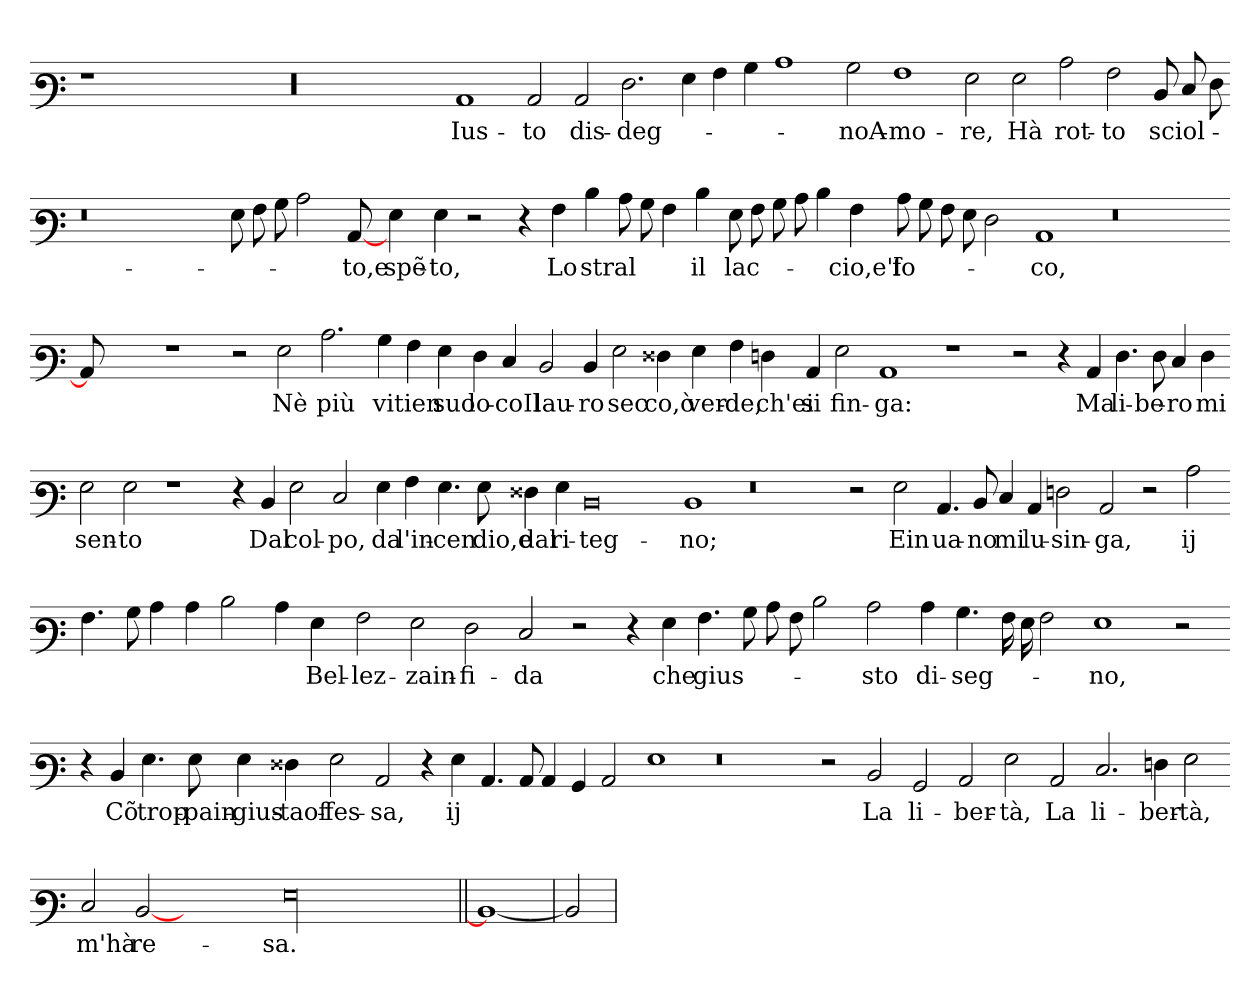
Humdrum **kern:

**kern	**text
*part1	*part1
*staff1	*staff1
*clefF3	*
*k[]	*
=	=
1r	.
0.ryy	.
00r	.
1C	Ius-
2C	to
2C	dis-
2.F	deg-
4G	.
4A	.
4B	.
1c	.
2B	noA-
1A	mo-
2G	re,
2G	Hà
2c	rot-
2A	to
8D	sciol-
8E	.
8F	.
=-	=-
0.r	.
8G	.
8A	.
8B	.
2c	.
[8C	to,e
4G	spẽ-
4G	to,
2r	.
4r	.
4A	Lo
4d	stral
8c	.
8B	.
4A	.
4d	il
8G	lac-
8A	.
8B	.
8c	.
4d	.
4A	cio,e'l
8c	fo-
8B	.
8A	.
8G	.
2F	.
1C	co,
0r	.
=-	=-
8C]	.
1ryy	.
1r	.
2r	.
2G	Nѐ
2.c	più
4B	vi
4A	tien
4G	suo
4F	lo-
4E	coIl
2D	lau-
4D	ro
2G	sec-
4F##X	co,ò
4G	ver-
4A	de,
4F	ch'ei
4C	si
2G	fin-
1C	ga:
1r	.
2r	.
4r	.
4C	Ma
4.F	li-
8F	be-
4E	ro
4F	mi
=-	=-
2G	sen-
2G	to
1r	.
4r	.
4D	Dal
2G	col-
2E	po,
4G	da
4A	l'in-
4.G	cen-
8G	dio,e
4F##X	dal
4G	ri-
0D	teg-
1D	no;
0r	.
2r	.
2G	Ein
4.C	ua-
8D	no
4E	mi
4C	lu-
2F	sin-
2C	ga,
2r	.
2c	ij
=-	=-
4.A	.
8B	.
4c	.
4c	.
2d	.
4c	.
4G	Bel-
2A	lez-
2G	zain-
2F	fi-
2E	da
2r	.
4r	.
4G	che
4.A	gius-
8B	.
8c	.
8A	.
2d	.
2c	sto
4c	di-
4.B	seg-
16A	.
16G	.
2A	.
1G	no,
2r	.
=-	=-
4r	.
4D	Cõ
4.G	trop-
8G	pain-
4G	gius-
4F##X	taof-
2G	fes-
2C	sa,
4r	.
4G	ij
4.C	.
8C	.
4C	.
4BB	.
2C	.
1G	.
0r	.
2r	.
2D	La
2BB	li-
2C	ber-
2G	tà,
2C	La
2.E	li-
4F	ber-
2G	tà,
=-	=-
2E	m'hà
[2D	re-
1.ryy	.
00G	sa.
=1||	=1||
1D_	.
=2	=2
2D]	.
=	=
*-	*-
